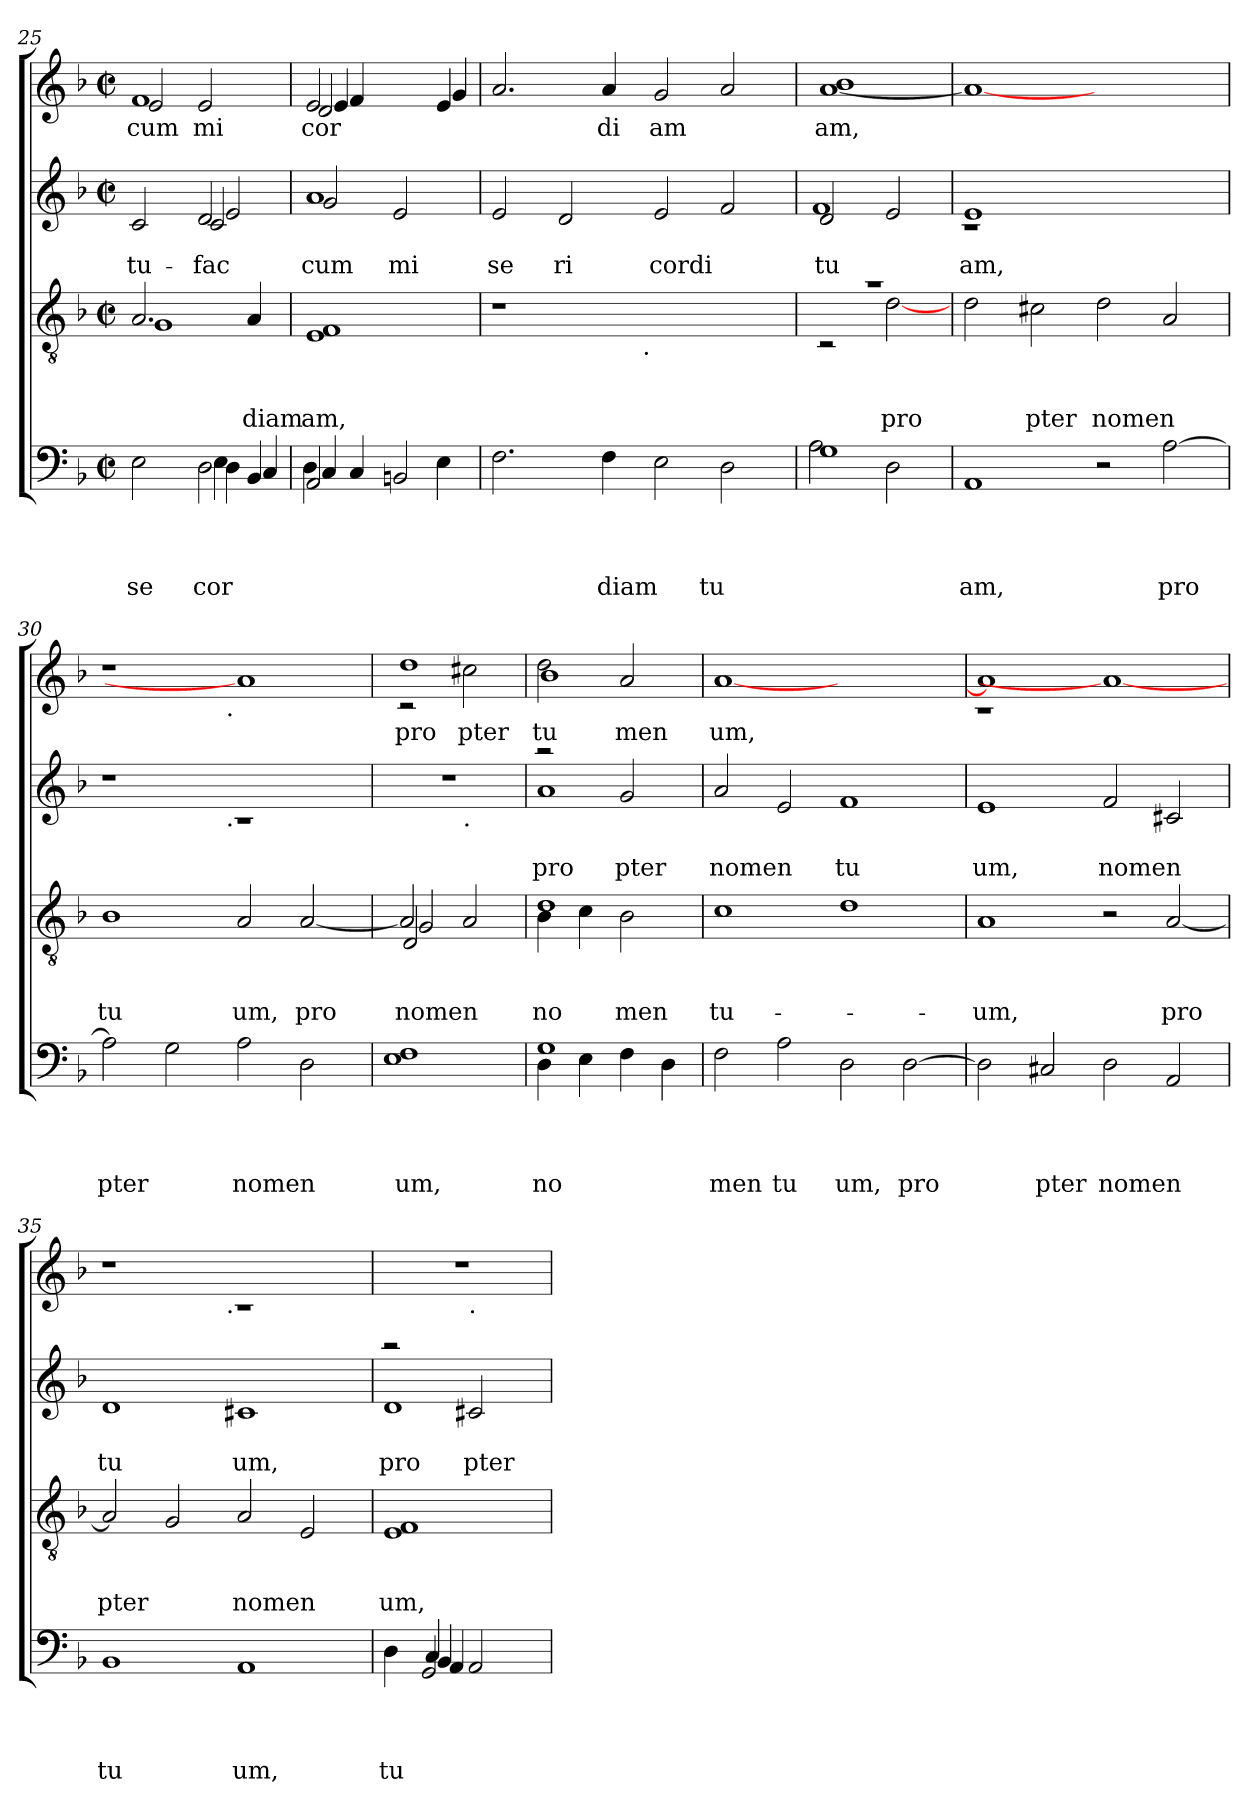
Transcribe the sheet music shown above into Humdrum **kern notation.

**kern	**text	**text	**text	**text	**kern	**text	**text	**text	**kern	**text	**text	**kern	**text
*part4	*part4	*part4	*part4	*part4	*part3	*part3	*part3	*part3	*part2	*part2	*part2	*part1	*part1
*staff4	*staff4	*staff4	*staff4	*staff4	*staff3	*staff3	*staff3	*staff3	*staff2	*staff2	*staff2	*staff1	*staff1
*clefF4	*	*	*	*	*clefGv2	*	*	*	*clefG2	*	*	*clefG2	*
*k[b-]	*	*	*	*	*k[b-]	*	*	*	*k[b-]	*	*	*k[b-]	*
*F:	*	*	*	*	*F:	*	*	*	*F:	*	*	*F:	*
*M2/2	*	*	*	*	*M2/2	*	*	*	*M2/2	*	*	*M2/2	*
*met(c|)	*	*	*	*	*met(c|)	*	*	*	*met(c|)	*	*	*met(c|)	*
=25	=25	=25	=25	=25	=25	=25	=25	=25	=25	=25	=25	=25	=25
!	!	!	!	!LO:LY:b	!	!	!	!	!	!	!LO:LY:b	!	!LO:LY:b
*^	*	*	*	*	*^	*	*	*	*^	*	*	*^	*
*	*^	*	*	*	*	*	*	*	*	*	*	*^	*	*	*	*	*
!	!	!	!	!	!	!	!	!	!	!	!	!	!	!	!	!	!	!	!LO:LY:b
2E\	2ryy	2ryy	.	.	.	se	2.A/	1G	.	.	.	2c/	2ryy	2ryy	.	tu-	1f	2e/	cum
!	!	!	!	!	!	!LO:LY:b	!	!	!	!	!	!	!	!	!	!	!	!	!
!	!	!	!	!	!	!LO:LY:b	!	!	!	!	!	!	!	!	!	!LO:LY:b	!	!	!
!	!	!	!	!	!	!	!	!	!	!	!	!	!	!	!	!LO:LY:b	!	!	!LO:LY:b
2D\	4E\	4D\	.	.	.	cor	.	.	.	.	.	2d/	2c/	2e/	.	fac	.	2e/	mi
!	!	!	!	!	!	!	!	!	!	!	!LO:LY:b	!	!	!	!	!	!	!	!
.	4BB-/	4C/	.	.	.	.	4A/	.	.	.	diam	.	.	.	.	.	.	.	.
*	*	*	*	*	*	*	*v	*v	*	*	*	*	*	*	*	*	*v	*v	*
*	*	*	*	*	*	*	*	*	*	*	*v	*v	*v	*	*	*	*
=26	=26	=26	=26	=26	=26	=26	=26	=26	=26	=26	=26	=26	=26	=26	=26
!	!	!	!	!	!	!	!	!	!	!LO:LY:b	!	!	!LO:LY:b	!	!
*	*	*	*	*	*	*	*	*	*	*	*^	*	*	*	*
!	!	!	!	!	!	!	!	!	!	!	!	!	!	!LO:LY:b	!	!LO:LY:b
*	*	*	*	*	*	*	*	*	*	*	*	*	*	*	*^	*
!	!	!	!	!	!	!	!	!	!	!	!	!	!	!	!	!	!LO:LY:b
*	*	*	*	*	*	*	*	*	*	*	*	*	*	*	*	*^	*
!	!	!	!	!	!	!	!	!	!	!	!	!	!	!	!	!	!	!LO:LY:b
*	*	*	*	*	*	*	*	*	*	*	*	*	*	*	*	*	*^	*
2AA/	4C/	4D\	.	.	.	.	1E 1F	.	.	am,	1a	2g/	.	cum	2e/	2d/	4e/	4f/	cor
.	4C/	2ryy	.	.	.	.	.	.	.	.	.	.	.	.	.	.	2.ryy	2ryy	.
!	!	!	!	!	!	!	!	!	!	!	!	!	!	!LO:LY:b	!	!	!	!	!
2BBn/	2ryy	.	.	.	.	.	.	.	.	.	.	2e/	.	mi	4ryy	2ryy	.	.	.
.	.	4E\	.	.	.	.	.	.	.	.	.	.	.	.	4e/	.	.	4g/	.
*	*	*	*	*	*	*	*	*	*	*	*v	*v	*	*	*	*	*	*	*
=27	=27	=27	=27	=27	=27	=27	=27	=27	=27	=27	=27	=27	=27	=27	=27	=27	=27	=27
!	!	!	!	!	!	!	!	!	!	!	!	!	!LO:LY:b	!	!	!	!	!
*v	*v	*v	*	*	*	*	*^	*	*	*	*	*	*	*v	*v	*v	*v	*
2.F\	.	.	.	.	1r	2ryy	.	.	.	2e/	.	se	2.a/	.
!	!	!	!	!	!	!	!	!	!	!	!	!LO:LY:b	!	!
.	.	.	.	.	.	4...ryy	.	.	.	2d/	.	ri	.	.
!	!	!	!	!LO:LY:b	!	!	!	!	!	!	!	!	!	!LO:LY:b
4F\	.	.	.	diam	.	.	.	.	.	.	.	.	4a/	di
!	!	!	!	!	!	!LO:TX:b:t=.	!	!	!	!	!	!	!	!
.	.	.	.	.	.	1ryy	.	.	.	.	.	.	.	.
!	!	!	!	!	!	!	!	!	!	!	!	!LO:LY:b	!	!LO:LY:b
2E\	.	.	.	.	1ryy	.	.	.	.	2e/	.	cordi	2g/	am
!	!	!	!	!LO:LY:b	!	!	!	!	!	!	!	!	!	!
2D\	.	.	.	tu	.	.	.	.	.	2f/	.	.	2a/	.
.	.	.	.	.	.	32ryy	.	.	.	.	.	.	.	.
!!LO:LB:g=z
=28	=28	=28	=28	=28	=28	=28	=28	=28	=28	=28	=28	=28	=28	=28
*^	*	*	*	*	*	*	*	*	*	*	*	*	*	*
!	!	!	!	!	!	!	!	!	!	!	!	!	!LO:LY:b	!	!
*	*	*	*	*	*	*	*	*	*	*	*^	*	*	*	*
!	!	!	!	!	!	!	!	!	!	!	!	!	!	!LO:LY:b	!	!LO:LY:b
1G	2A\	.	.	.	.	1ra	2rC	.	.	.	2d/	1f	.	tu	[<1a 1b-	am,
!	!	!	!	!	!	!	!	!	!	!LO:LY:b	!	!	!	!	!	!
.	2D\	.	.	.	.	.	[>2d\	.	.	pro	2e/	.	.	.	.	.
=29	=29	=29	=29	=29	=29	=29	=29	=29	=29	=29	=29	=29	=29	=29	=29	=29
!	!	!	!	!	!LO:LY:b	!	!	!	!	!	!	!	!	!LO:LY:b	!	!
*v	*v	*	*	*	*	*	*	*	*	*	*	*	*	*	*	*
*	*	*	*	*	*v	*v	*	*	*	*	*	*	*	*	*
1AA	.	.	.	am,	2d\	.	.	.	1e	1rc	.	am,	1a_	.
!	!	!	!	!	!	!	!	!LO:LY:b	!	!	!	!	!	!
.	.	.	.	.	2c#X\	.	.	pter	.	.	.	.	.	.
!	!	!	!	!	!	!	!	!LO:LY:b	!	!	!	!	!	!
2r	.	.	.	.	2d\	.	.	nomen	1ryy	1ryy	.	.	1ryy	.
!	!	!	!	!LO:LY:b	!	!	!	!	!	!	!	!	!	!
[>2A\	.	.	.	pro	2A/	.	.	.	.	.	.	.	.	.
=30	=30	=30	=30	=30	=30	=30	=30	=30	=30	=30	=30	=30	=30	=30
!	!	!	!	!LO:LY:b	!	!	!	!LO:LY:b	!	!	!	!	!	!
*	*	*	*	*	*	*	*	*	*	*	*	*	*^	*
2A\]	.	.	.	pter	1B-	.	.	tu	1r	2ryy	.	.	1r	2ryy	.
2G\	.	.	.	.	.	.	.	.	.	4...ryy	.	.	.	4...ryy	.
!	!	!	!	!	!	!	!	!	!	!	!	!	!	!LO:TX:b:t=.	!
!	!	!	!	!	!	!	!	!	!	!LO:TX:b:t=.	!	!	!	!	!
.	.	.	.	.	.	.	.	.	.	1ryy	.	.	.	1ryy	.
!	!	!	!	!LO:LY:b	!	!	!	!LO:LY:b	!	!	!	!	!	!	!
2A\	.	.	.	nomen	2A/	.	.	um,	1rc	.	.	.	1a]	.	.
!	!	!	!	!	!	!	!	!LO:LY:b	!	!	!	!	!	!	!
2D\	.	.	.	.	[<2A/	.	.	pro	.	.	.	.	.	.	.
.	.	.	.	.	.	.	.	.	.	32ryy	.	.	.	32ryy	.
=31	=31	=31	=31	=31	=31	=31	=31	=31	=31	=31	=31	=31	=31	=31	=31
!	!	!	!	!LO:LY:b	!	!	!	!LO:LY:b	!	!	!	!	!	!	!
*	*	*	*	*	*^	*	*	*	*	*	*	*	*	*	*
*	*	*	*	*	*	*^	*	*	*	*	*	*	*	*	*	*
!	!	!	!	!	!	!	!	!	!	!LO:LY:b	!	!	!	!	!	!	!LO:LY:b
1E 1F	.	.	.	um,	2A/]	2D/	2G/	.	.	nomen	1r	2ryy	.	.	1dd	2rc	pro
!	!	!	!	!	!	!	!	!	!	!	!	!LO:TX:b:t=.	!	!	!	!	!
!	!	!	!	!	!	!	!	!	!	!	!	!	!	!	!	!	!LO:LY:b
.	.	.	.	.	2ryy	2ryy	2A/	.	.	.	.	2ryy	.	.	.	2cc#X\	pter
=32	=32	=32	=32	=32	=32	=32	=32	=32	=32	=32	=32	=32	=32	=32	=32	=32	=32
*^	*	*	*	*	*	*	*	*	*	*	*	*	*	*	*	*	*
!	!	!	!	!	!LO:LY:b	!	!	!	!	!	!LO:LY:b	!	!	!	!LO:LY:b	!	!	!LO:LY:b
!	!	!	!	!	!	!	!	!	!	!	!	!	!	!	!	!	!	!LO:LY:b
*	*	*	*	*	*	*	*v	*v	*	*	*	*	*	*	*	*	*	*
1G	4D\	.	.	.	no	1d	4B-\	.	.	no	2raa	1a	.	pro	2dd\	1b-	tu
.	4E\	.	.	.	.	.	4c\	.	.	.	.	.	.	.	.	.	.
!	!	!	!	!	!	!	!	!	!	!LO:LY:b	!	!	!	!LO:LY:b	!	!	!LO:LY:b
.	4F\	.	.	.	.	.	2B-\	.	.	men	2g/	.	.	pter	2a/	.	men
.	4D\	.	.	.	.	.	.	.	.	.	.	.	.	.	.	.	.
*	*	*	*	*	*	*v	*v	*	*	*	*	*	*	*	*v	*v	*
*	*	*	*	*	*	*	*	*	*	*v	*v	*	*	*	*
=33	=33	=33	=33	=33	=33	=33	=33	=33	=33	=33	=33	=33	=33	=33
!	!	!	!	!	!LO:LY:b	!	!	!	!LO:LY:b	!	!	!LO:LY:b	!	!LO:LY:b
*v	*v	*	*	*	*	*	*	*	*	*	*	*	*	*
2F\	.	.	.	men	1c	.	.	tu-	2a/	.	nomen	[<1a	um,
!	!	!	!	!LO:LY:b	!	!	!	!	!	!	!	!	!
2A\	.	.	.	tu	.	.	.	.	2e/	.	.	.	.
!	!	!	!	!LO:LY:b	!	!	!	!	!	!	!LO:LY:b	!	!
2D\	.	.	.	um,	1d	.	.	.	1f	.	tu	1ryy	.
!	!	!	!	!LO:LY:b	!	!	!	!	!	!	!	!	!
[>2D\	.	.	.	pro	.	.	.	.	.	.	.	.	.
=34	=34	=34	=34	=34	=34	=34	=34	=34	=34	=34	=34	=34	=34
!	!	!	!	!	!	!	!	!LO:LY:b	!	!	!LO:LY:b	!	!
*	*	*	*	*	*	*	*	*	*	*	*	*^	*
2D\]	.	.	.	.	1A	.	.	-um,	1e	.	um,	1a]	1rc	.
!	!	!	!	!LO:LY:b	!	!	!	!	!	!	!	!	!	!
2C#X/	.	.	.	pter	.	.	.	.	.	.	.	.	.	.
!	!	!	!	!LO:LY:b	!	!	!	!	!	!	!LO:LY:b	!	!	!
2D\	.	.	.	nomen	2r	.	.	.	2f/	.	nomen	1a_	1ryy	.
!	!	!	!	!	!	!	!	!LO:LY:b	!	!	!	!	!	!
2AA/	.	.	.	.	[<2A/	.	.	pro	2c#X/	.	.	.	.	.
!!LO:LB:g=z	!!
=35	=35	=35	=35	=35	=35	=35	=35	=35	=35	=35	=35	=35	=35	=35
!	!	!	!	!LO:LY:b	!	!	!	!LO:LY:b	!	!	!LO:LY:b	!	!	!
1BB-	.	.	.	tu	2A/]	.	.	pter	1d	.	tu	1r	2ryy	.
.	.	.	.	.	2G/	.	.	.	.	.	.	.	4...ryy	.
!	!	!	!	!	!	!	!	!	!	!	!	!	!LO:TX:b:t=.	!
.	.	.	.	.	.	.	.	.	.	.	.	.	1ryy	.
!	!	!	!	!LO:LY:b	!	!	!	!LO:LY:b	!	!	!LO:LY:b	!	!	!
1AA	.	.	.	um,	2A/	.	.	nomen	1c#X	.	um,	1rc	.	.
.	.	.	.	.	2E/	.	.	.	.	.	.	.	.	.
.	.	.	.	.	.	.	.	.	.	.	.	.	32ryy	.
=36	=36	=36	=36	=36	=36	=36	=36	=36	=36	=36	=36	=36	=36	=36
!	!	!	!	!LO:LY:b	!	!	!	!LO:LY:b	!	!	!LO:LY:b	!	!	!
*^	*	*	*	*	*	*	*	*	*^	*	*	*	*	*
*	*^	*	*	*	*	*	*	*	*	*	*	*	*	*	*	*
*	*	*^	*	*	*	*	*	*	*	*	*	*	*	*	*	*	*
4D\	4ryy	4ryy	4ryy	.	.	.	tu	1E 1F	.	.	-um,	2raa	1d	.	-pro	1r	2ryy	.
4C/	4BB-/	4AA/	2GG/	.	.	.	.	.	.	.	.	.	.	.	.	.	.	.
!	!	!	!	!	!	!	!	!	!	!	!	!	!	!	!	!	!LO:TX:b:t=.	!
!	!	!	!	!	!	!	!	!	!	!	!	!	!	!	!LO:LY:b	!	!	!
2AA/	2ryy	2ryy	.	.	.	.	.	.	.	.	.	2c#X/	.	.	pter-	.	2ryy	.
.	.	.	4ryy	.	.	.	.	.	.	.	.	.	.	.	.	.	.	.
*	*	*	*	*	*	*	*	*	*	*	*	*v	*v	*	*	*	*	*
*v	*v	*v	*v	*	*	*	*	*	*	*	*	*	*	*	*v	*v	*
=	=	=	=	=	=	=	=	=	=	=	=	=	=
*-	*-	*-	*-	*-	*-	*-	*-	*-	*-	*-	*-	*-	*-
